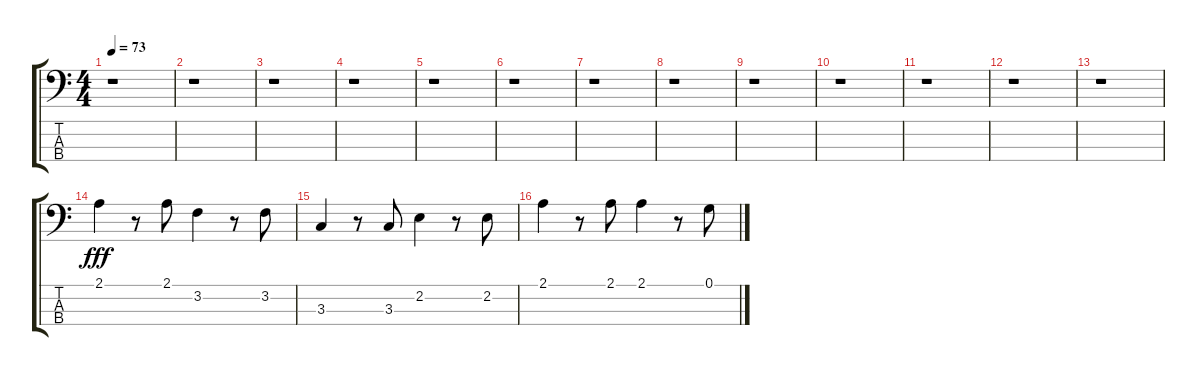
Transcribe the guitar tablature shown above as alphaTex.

\track "" {instrument fretlessbass}
\staff {score tabs}
\tuning (G2 D2 A1 E1) {hide}
\ts (4 4)
\tempo 73
\clef f4
\ks c
r.1{dy fff instrument fretlessbass} |
r.1 |
r.1 |
r.1 |
r.1 |
r.1 |
r.1 |
r.1 |
r.1 |
r.1 |
r.1 |
r.1 |
r.1 |
2.1.4 r.8 2.1.8 3.2.4 r.8 3.2.8 |
3.3.4 r.8 3.3.8 2.2.4 r.8 2.2.8 |
2.1.4 r.8 2.1.8 2.1.4 r.8 0.1.8
